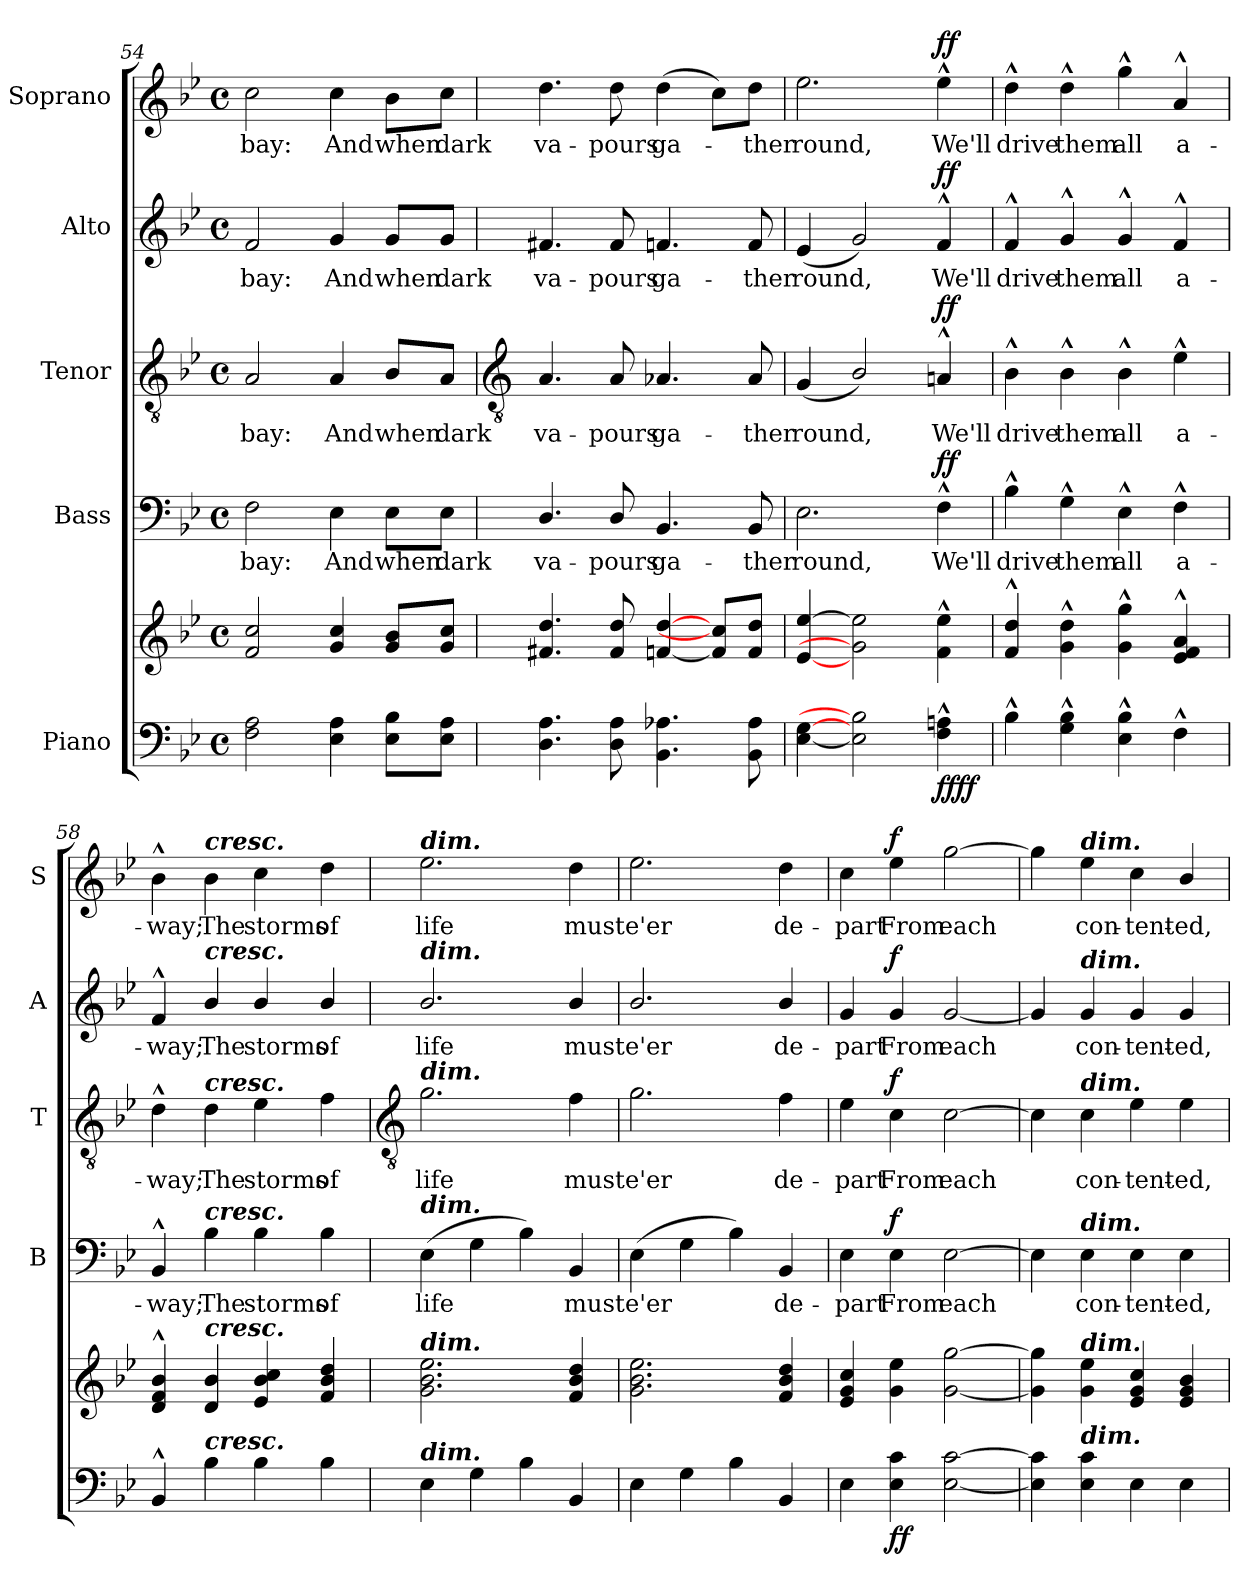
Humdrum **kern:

**kern	**kern	**dynam	**kern	**text	**dynam	**kern	**text	**dynam	**kern	**text	**dynam	**kern	**text	**dynam
*part5	*part5	*part5	*part4	*part4	*part4	*part3	*part3	*part3	*part2	*part2	*part2	*part1	*part1	*part1
*staff6	*staff5	*staff5/6	*staff4	*staff4	*staff4	*staff3	*staff3	*staff3	*staff2	*staff2	*staff2	*staff1	*staff1	*staff1
*I"Piano	*	*	*I"Bass	*	*	*I"Tenor	*	*	*I"Alto	*	*	*I"Soprano	*	*
*	*	*	*I'B	*	*	*I'T	*	*	*I'A	*	*	*I'S	*	*
*clefF4	*clefG2	*	*clefF4	*	*	*clefGv2	*	*	*clefG2	*	*	*clefG2	*	*
*k[b-e-]	*k[b-e-]	*	*k[b-e-]	*	*	*k[b-e-]	*	*	*k[b-e-]	*	*	*k[b-e-]	*	*
*B-:	*B-:	*	*B-:	*	*	*B-:	*	*	*B-:	*	*	*B-:	*	*
*M4/4	*M4/4	*	*M4/4	*	*	*M4/4	*	*	*M4/4	*	*	*M4/4	*	*
*met(c)	*met(c)	*	*met(c)	*	*	*met(c)	*	*	*met(c)	*	*	*met(c)	*	*
=54	=54	=54	=54	=54	=54	=54	=54	=54	=54	=54	=54	=54	=54	=54
!	!	!	!	!LO:LY:b	!	!	!LO:LY:b	!	!	!LO:LY:b	!	!	!LO:LY:b	!
2F 2A	2f 2cc	.	2F	bay:	.	2A	bay:	.	2f	bay:	.	2cc	bay:	.
!	!	!	!	!LO:LY:b	!	!	!LO:LY:b	!	!	!LO:LY:b	!	!	!LO:LY:b	!
4E-\ 4A\	4g 4cc	.	4E-	And	.	4A	And	.	4g	And	.	4cc	And	.
!	!	!	!	!LO:LY:b	!	!	!LO:LY:b	!	!	!LO:LY:b	!	!	!LO:LY:b	!
8E- 8B-L	8g 8b-L	.	8E-\L	when	.	8B-/L	when	.	8g/L	when	.	8b-\L	when	.
!	!	!	!	!LO:LY:b	!	!	!LO:LY:b	!	!	!LO:LY:b	!	!	!LO:LY:b	!
8E- 8AJ	8g 8ccJ	.	8E-\J	dark	.	8A/J	dark	.	8g/J	dark	.	8cc\J	dark	.
!!LO:LB:g=z
=55	=55	=55	=55	=55	=55	=55	=55	=55	=55	=55	=55	=55	=55	=55
*	*	*	*	*	*	*clefGv2	*	*	*	*	*	*	*	*
!	!	!	!	!LO:LY:b	!	!	!LO:LY:b	!	!	!LO:LY:b	!	!	!LO:LY:b	!
4.D 4.A	4.f#X 4.dd	.	4.D/	va-	.	4.A	va-	.	4.f#X	va-	.	4.dd	va-	.
!	!	!	!	!LO:LY:b	!	!	!LO:LY:b	!	!	!LO:LY:b	!	!	!LO:LY:b	!
8D 8A	8f# 8dd	.	8D/	-pours	.	8A	-pours	.	8f#	-pours	.	8dd	-pours	.
!	!	!	!	!LO:LY:b	!	!	!LO:LY:b	!	!	!LO:LY:b	!	!	!LO:LY:b	!
4.BB- 4.A-X	[4fn [4dd	.	4.BB-	ga-	.	4.A-X	ga-	.	4.fn	ga-	.	(>4dd	ga-	.
.	8f] 8cc]L	.	.	.	.	.	.	.	.	.	.	8cc\L)	.	.
!	!	!	!	!LO:LY:b	!	!	!LO:LY:b	!	!	!LO:LY:b	!	!	!LO:LY:b	!
8BB- 8A-	8f 8ddJ	.	8BB-	-ther	.	8A-	-ther	.	8f	-ther	.	8dd\J	ther	.
=56	=56	=56	=56	=56	=56	=56	=56	=56	=56	=56	=56	=56	=56	=56
!	!	!	!	!LO:LY:b	!	!	!LO:LY:b	!	!	!LO:LY:b	!	!	!LO:LY:b	!
[4E- [4G	[4e- [4ee-	.	2.E-	round,	.	(<4G	round,	.	(<4e-	round,	.	2.ee-	round,	.
2E-] 2B-]	2g] 2ee-]	.	.	.	.	2B-/)	.	.	2g)	.	.	.	.	.
!	!	!LO:DY:b=2	!	!LO:LY:b	!	!	!LO:LY:b	!	!	!LO:LY:b	!	!	!LO:LY:b	!
!	!	!LO:DY:n=1:b	!	!	!LO:DY:b	!	!	!LO:DY:b	!	!	!LO:DY:b	!	!	!LO:DY:b
4F^^ 4An^^	4f^^ 4ee-^^	ff ff	4F^^	We'll	ff	4An^^	We'll	ff	4f^^	We'll	ff	4ee-^^	We'll	ff
=57	=57	=57	=57	=57	=57	=57	=57	=57	=57	=57	=57	=57	=57	=57
!	!	!	!	!LO:LY:b	!	!	!LO:LY:b	!	!	!LO:LY:b	!	!	!LO:LY:b	!
4B-^^	4f^^ 4dd^^	.	4B-^^	drive	.	4B-^^	drive	.	4f^^	drive	.	4dd^^	drive	.
!	!	!	!	!LO:LY:b	!	!	!LO:LY:b	!	!	!LO:LY:b	!	!	!LO:LY:b	!
4G^^ 4B-^^	4g^^ 4dd^^	.	4G^^	them	.	4B-^^	them	.	4g^^	them	.	4dd^^	them	.
!	!	!	!	!LO:LY:b	!	!	!LO:LY:b	!	!	!LO:LY:b	!	!	!LO:LY:b	!
4E-^^ 4B-^^	4g^^ 4gg^^	.	4E-^^	all	.	4B-^^	all	.	4g^^	all	.	4gg^^	all	.
!	!	!	!	!LO:LY:b	!	!	!LO:LY:b	!	!	!LO:LY:b	!	!	!LO:LY:b	!
4F^^	4e-^^ 4f^^ 4a^^	.	4F^^	a-	.	4e-^^	a-	.	4f^^	a-	.	4a^^	a-	.
=58	=58	=58	=58	=58	=58	=58	=58	=58	=58	=58	=58	=58	=58	=58
!	!	!	!	!LO:LY:b	!	!	!LO:LY:b	!	!	!LO:LY:b	!	!	!LO:LY:b	!
4BB-^^	4d^^ 4f^^ 4b-^^	.	4BB-^^	-way;	.	4d^^	-way;	.	4f^^	-way;	.	4b-^^	-way;	.
!	!	!	!	!	!	!	!	!	!	!	!	!LO:TX:a:Bi:t=cresc.	!	!
!	!	!	!	!	!	!	!	!	!LO:TX:a:Bi:t=cresc.	!	!	!	!	!
!	!	!	!	!	!	!LO:TX:a:Bi:t=cresc.	!	!	!	!	!	!	!	!
!	!	!	!LO:TX:a:Bi:t=cresc.	!	!	!	!	!	!	!	!	!	!	!
!	!LO:TX:a:Bi:t=cresc.	!	!	!	!	!	!	!	!	!	!	!	!	!
!LO:TX:a:Bi:t=cresc.	!	!	!	!	!	!	!	!	!	!	!	!	!	!
!	!	!	!	!LO:LY:b	!	!	!LO:LY:b	!	!	!LO:LY:b	!	!	!LO:LY:b	!
4B-	4d 4b-	.	4B-	The	.	4d	The	.	4b-/	The	.	4b-	The	.
!	!	!	!	!LO:LY:b	!	!	!LO:LY:b	!	!	!LO:LY:b	!	!	!LO:LY:b	!
4B-	4e- 4b- 4cc	.	4B-	storms	.	4e-	storms	.	4b-/	storms	.	4cc	storms	.
!	!	!	!	!LO:LY:b	!	!	!LO:LY:b	!	!	!LO:LY:b	!	!	!LO:LY:b	!
4B-	4f 4b- 4dd	.	4B-	of	.	4f	of	.	4b-/	of	.	4dd	of	.
!!LO:LB:g=z
=59	=59	=59	=59	=59	=59	=59	=59	=59	=59	=59	=59	=59	=59	=59
*	*	*	*	*	*	*clefGv2	*	*	*	*	*	*	*	*
!	!	!	!	!	!	!	!	!	!	!	!	!LO:TX:a:Bi:t=dim.	!	!
!	!	!	!	!	!	!	!	!	!LO:TX:a:Bi:t=dim.	!	!	!	!	!
!	!	!	!	!	!	!LO:TX:a:Bi:t=dim.	!	!	!	!	!	!	!	!
!	!	!	!LO:TX:a:Bi:t=dim.	!	!	!	!	!	!	!	!	!	!	!
!	!LO:TX:a:Bi:t=dim.	!	!	!	!	!	!	!	!	!	!	!	!	!
!LO:TX:a:Bi:t=dim.	!	!	!	!	!	!	!	!	!	!	!	!	!	!
!	!	!	!	!LO:LY:b	!	!	!LO:LY:b	!	!	!LO:LY:b	!	!	!LO:LY:b	!
4E-	2.g 2.b- 2.ee-	.	(>4E-	life	.	2.g	life	.	2.b-/	life	.	2.ee-	life	.
4G	.	.	4G	.	.	.	.	.	.	.	.	.	.	.
4B-	.	.	4B-)	.	.	.	.	.	.	.	.	.	.	.
!	!	!	!	!LO:LY:b	!	!	!LO:LY:b	!	!	!LO:LY:b	!	!	!LO:LY:b	!
4BB-	4f 4b- 4dd	.	4BB-	must	.	4f	must	.	4b-/	must	.	4dd	must	.
=60	=60	=60	=60	=60	=60	=60	=60	=60	=60	=60	=60	=60	=60	=60
!	!	!	!	!LO:LY:b	!	!	!LO:LY:b	!	!	!LO:LY:b	!	!	!LO:LY:b	!
4E-	2.g 2.b- 2.ee-	.	(>4E-	e'er	.	2.g	e'er	.	2.b-/	e'er	.	2.ee-	e'er	.
4G	.	.	4G	.	.	.	.	.	.	.	.	.	.	.
4B-	.	.	4B-)	.	.	.	.	.	.	.	.	.	.	.
!	!	!	!	!LO:LY:b	!	!	!LO:LY:b	!	!	!LO:LY:b	!	!	!LO:LY:b	!
4BB-	4f 4b- 4dd	.	4BB-	de-	.	4f	de-	.	4b-/	de-	.	4dd	de-	.
=61	=61	=61	=61	=61	=61	=61	=61	=61	=61	=61	=61	=61	=61	=61
!	!	!	!	!LO:LY:b	!	!	!LO:LY:b	!	!	!LO:LY:b	!	!	!LO:LY:b	!
4E-	4e- 4g 4cc	.	4E-	-part	.	4e-	-part	.	4g	-part	.	4cc	-part	.
!	!	!LO:DY:b=2	!	!LO:LY:b	!	!	!LO:LY:b	!	!	!LO:LY:b	!	!	!LO:LY:b	!
!	!	!LO:DY:n=1:b	!	!	!LO:DY:b	!	!	!LO:DY:b	!	!	!LO:DY:b	!	!	!LO:DY:b
4E- 4c	4g 4ee-	f f	4E-	From	f	4c	From	f	4g	From	f	4ee-	From	f
!	!	!	!	!LO:LY:b	!	!	!LO:LY:b	!	!	!LO:LY:b	!	!	!LO:LY:b	!
[2E- [2c	[2g [2gg	.	[2E-	each	.	[2c	each	.	[2g	each	.	[2gg	each	.
=62	=62	=62	=62	=62	=62	=62	=62	=62	=62	=62	=62	=62	=62	=62
4E-] 4c]	4g] 4gg]	.	4E-]	.	.	4c]	.	.	4g]	.	.	4gg]	.	.
!	!	!	!	!	!	!	!	!	!	!	!	!LO:TX:a:Bi:t=dim.	!	!
!	!	!	!	!	!	!	!	!	!LO:TX:a:Bi:t=dim.	!	!	!	!	!
!	!	!	!	!	!	!LO:TX:a:Bi:t=dim.	!	!	!	!	!	!	!	!
!	!	!	!LO:TX:a:Bi:t=dim.	!	!	!	!	!	!	!	!	!	!	!
!	!LO:TX:a:Bi:t=dim.	!	!	!	!	!	!	!	!	!	!	!	!	!
!LO:TX:a:Bi:t=dim.	!	!	!	!	!	!	!	!	!	!	!	!	!	!
!	!	!	!	!LO:LY:b	!	!	!LO:LY:b	!	!	!LO:LY:b	!	!	!LO:LY:b	!
4E- 4c	4g 4ee-	.	4E-	con-	.	4c	con-	.	4g	con-	.	4ee-	con-	.
!	!	!	!	!LO:LY:b	!	!	!LO:LY:b	!	!	!LO:LY:b	!	!	!LO:LY:b	!
4E-	4e- 4g 4cc	.	4E-	-tent-	.	4e-	-tent-	.	4g	-tent-	.	4cc	-tent-	.
!	!	!	!	!LO:LY:b	!	!	!LO:LY:b	!	!	!LO:LY:b	!	!	!LO:LY:b	!
4E-	4e-/ 4g/ 4b-/	.	4E-	-ed,	.	4e-	-ed,	.	4g	-ed,	.	4b-/	-ed,	.
=	=	=	=	=	=	=	=	=	=	=	=	=	=	=
*-	*-	*-	*-	*-	*-	*-	*-	*-	*-	*-	*-	*-	*-	*-
